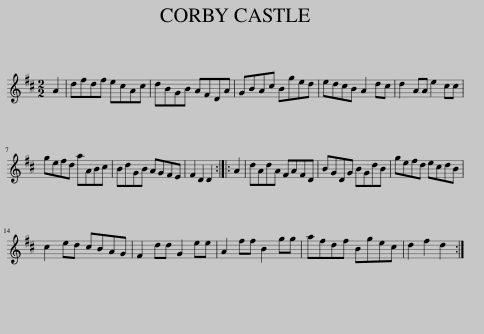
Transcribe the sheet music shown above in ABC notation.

X:1
L:1/8
M:2/2
I:linebreak $
K:D
V:1 treble
V:1
 A2 | dfdf ecAc | dBGB AFDA | GBAc Bged | edcB A2 dc | %5
 d2 AA e2 cc |$ gefd aABc | BdGB AGFE | F2 D2 D2 :: A2 | %10
 dAdA FAFD | BGDG BGdB | gefd ecdB |$ c2 ed cBAG | F2 dd G2 ee | %15
 A2 ff B2 gg | afdf Bgec | d2 f2 d2 :| %18
